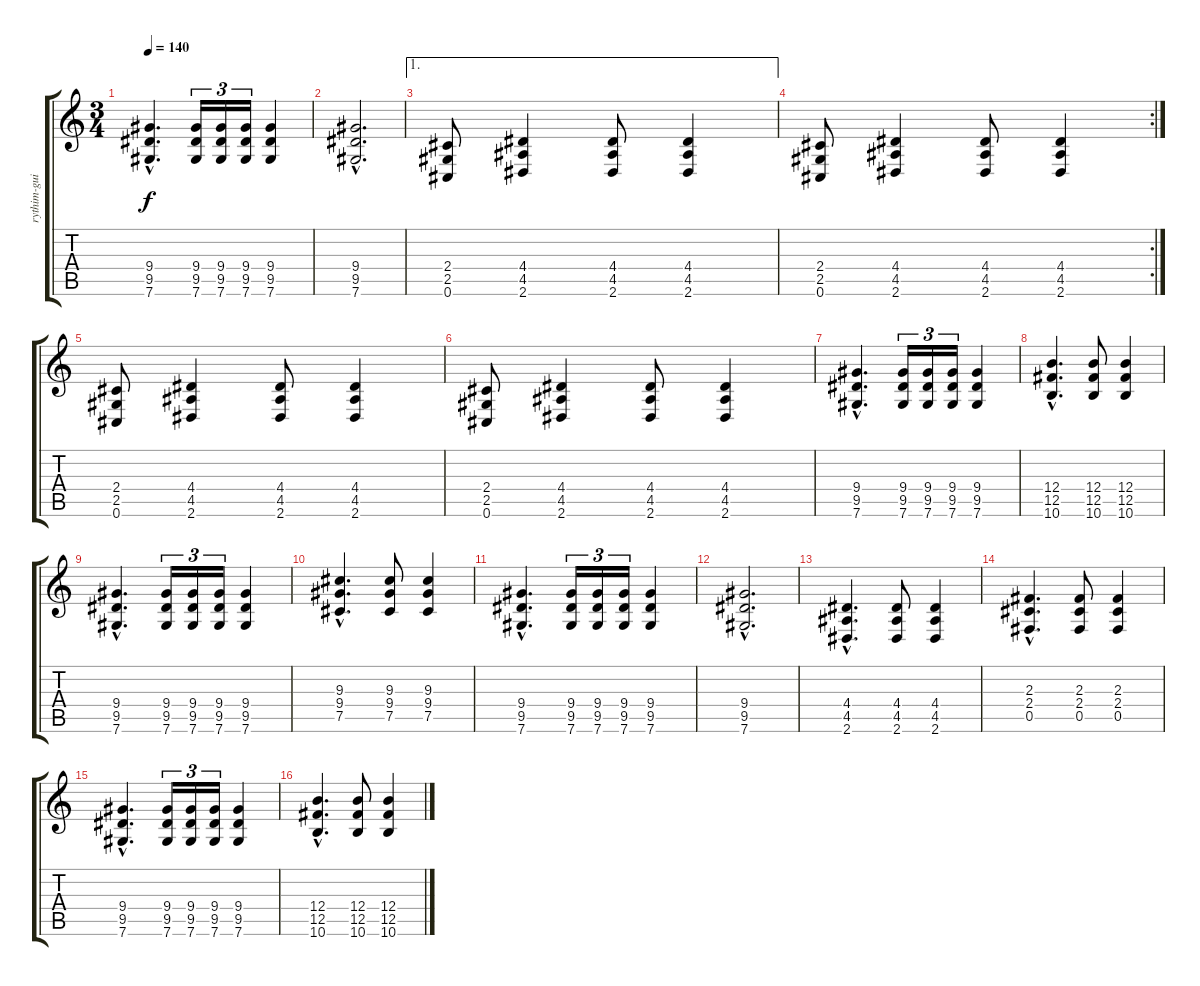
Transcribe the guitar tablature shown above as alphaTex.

\track ("rythim-guitar" "rythim-gui") {instrument distortionguitar}
\staff {score tabs}
\tuning (Db4 Ab3 E3 B2 Gb2 Db2) {hide}
\ts (3 4)
\tempo 140
\clef g2
\ks c
(9.4{hac} 9.5{hac} 7.6{hac}).4{d dy f} (9.4 9.5 7.6).16{tu (3 2)} (9.4 9.5 7.6).16{tu (3 2)} (9.4 9.5 7.6).16{tu (3 2)} (9.4 9.5 7.6).4 |
(9.4{hac} 9.5{hac} 7.6{hac}).2{d} |
\ae 1
(2.4 2.5 0.6).8 (4.4 4.5 2.6).4 (4.4 4.5 2.6).8 (4.4 4.5 2.6).4 |
\rc 2
(2.4 2.5 0.6).8 (4.4 4.5 2.6).4 (4.4 4.5 2.6).8 (4.4 4.5 2.6).4 |
(2.4 2.5 0.6).8 (4.4 4.5 2.6).4 (4.4 4.5 2.6).8 (4.4 4.5 2.6).4 |
(2.4 2.5 0.6).8 (4.4 4.5 2.6).4 (4.4 4.5 2.6).8 (4.4 4.5 2.6).4 |
(9.4{hac} 9.5{hac} 7.6{hac}).4{d balance 0} (9.4 9.5 7.6).16{tu (3 2)} (9.4 9.5 7.6).16{tu (3 2)} (9.4 9.5 7.6).16{tu (3 2)} (9.4 9.5 7.6).4 |
(12.4{hac} 12.5{hac} 10.6{hac}).4{d} (12.4 12.5 10.6).8 (12.4 12.5 10.6).4 |
(9.4{hac} 9.5{hac} 7.6{hac}).4{d} (9.4 9.5 7.6).16{tu (3 2)} (9.4 9.5 7.6).16{tu (3 2)} (9.4 9.5 7.6).16{tu (3 2)} (9.4 9.5 7.6).4 |
(9.3{hac} 9.4{hac} 7.5{hac}).4{d} (9.3 9.4 7.5).8 (9.3 9.4 7.5).4 |
(9.4{hac} 9.5{hac} 7.6{hac}).4{d} (9.4 9.5 7.6).16{tu (3 2)} (9.4 9.5 7.6).16{tu (3 2)} (9.4 9.5 7.6).16{tu (3 2)} (9.4 9.5 7.6).4 |
(9.4{hac} 9.5{hac} 7.6{hac}).2{d} |
(4.4{hac} 4.5{hac} 2.6{hac}).4{d} (4.4 4.5 2.6).8 (4.4 4.5 2.6).4 |
(2.3{hac} 2.4{hac} 0.5{hac}).4{d} (2.3 2.4 0.5).8 (2.3 2.4 0.5).4 |
(9.4{hac} 9.5{hac} 7.6{hac}).4{d balance 0} (9.4 9.5 7.6).16{tu (3 2)} (9.4 9.5 7.6).16{tu (3 2)} (9.4 9.5 7.6).16{tu (3 2)} (9.4 9.5 7.6).4 |
(12.4{hac} 12.5{hac} 10.6{hac}).4{d} (12.4 12.5 10.6).8 (12.4 12.5 10.6).4
